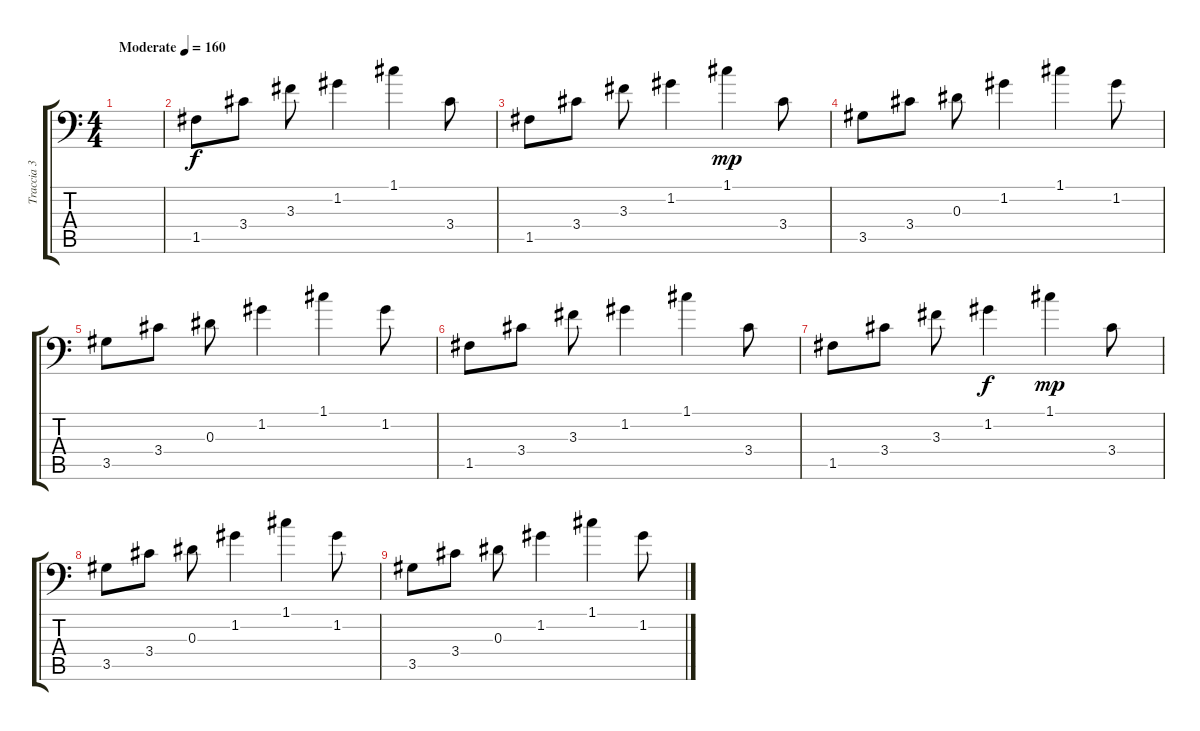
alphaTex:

\track ("Traccia 3" "Traccia 3") {instrument electricguitarclean}
\staff {score tabs}
\tuning (C4 G3 Eb3 Bb2 F2 Bb1) {hide}
\ts (4 4)
\tempo (160 "Moderate")
\clef f4
\ks c
|
1.5.8 3.4.8 3.3.8 1.2.4 1.1.4 3.4.8 |
1.5.8 3.4.8 3.3.8 1.2.4{dy f} 1.1.4{dy mp} 3.4.8 |
3.5.8 3.4.8 0.3.8 1.2.4 1.1.4 1.2.8 |
3.5.8 3.4.8 0.3.8 1.2.4 1.1.4 1.2.8 |
1.5.8 3.4.8 3.3.8 1.2.4 1.1.4 3.4.8 |
1.5.8 3.4.8 3.3.8 1.2.4{dy f} 1.1.4{dy mp} 3.4.8 |
3.5.8 3.4.8 0.3.8 1.2.4 1.1.4 1.2.8 |
3.5.8 3.4.8 0.3.8 1.2.4 1.1.4 1.2.8
